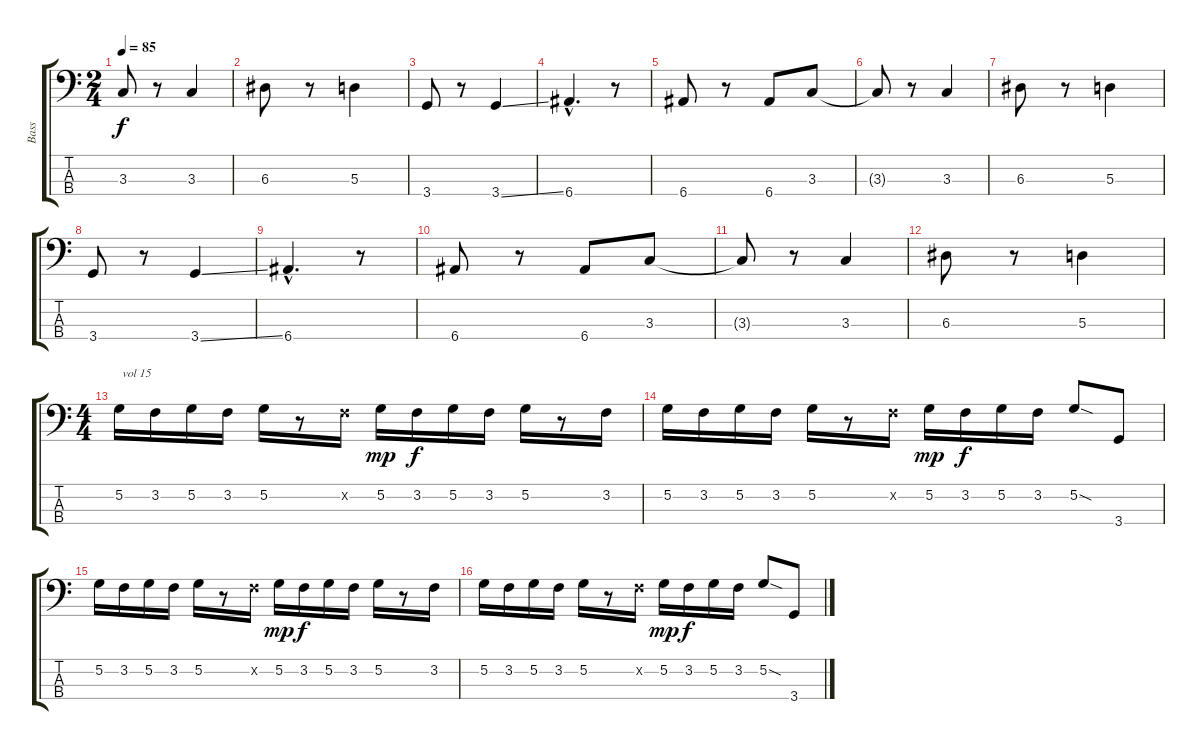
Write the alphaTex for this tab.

\track ("Bass" "Bass") {instrument electricbassfinger}
\staff {score tabs}
\tuning (G2 D2 A1 E1) {hide}
\ts (2 4)
\tempo 85
\clef f4
\ks c
3.3{t}.8{dy f} r.8 3.3.4 |
6.3.8 r.8 5.3.4 |
3.4.8 r.8 3.4{ss}.4 |
6.4{hac}.4{d} r.8 |
6.4.8 r.8 6.4.8 3.3.8 |
3.3{t}.8 r.8 3.3.4 |
6.3.8 r.8 5.3.4 |
3.4.8 r.8 3.4{ss}.4 |
6.4{hac}.4{d} r.8 |
6.4.8 r.8 6.4.8 3.3.8 |
3.3{t}.8 r.8 3.3.4 |
6.3.8 r.8 5.3.4 |
\ts (4 4)
5.2.16{txt " vol 15" volume 15 instrument fretlessbass} 3.2.16 5.2.16 3.2.16 5.2.16 r.8 3.2{x}.16 5.2.16{dy mp} 3.2.16{dy f} 5.2.16 3.2.16 5.2.16 r.8 3.2.16 |
5.2.16 3.2.16 5.2.16 3.2.16 5.2.16 r.8 3.2{x}.16 5.2.16{dy mp} 3.2.16{dy f} 5.2.16 3.2.16 5.2{sod}.8 3.4.8 |
5.2.16 3.2.16 5.2.16 3.2.16 5.2.16 r.8 3.2{x}.16 5.2.16{dy mp} 3.2.16{dy f} 5.2.16 3.2.16 5.2.16 r.8 3.2.16 |
5.2.16 3.2.16 5.2.16 3.2.16 5.2.16 r.8 3.2{x}.16 5.2.16{dy mp} 3.2.16{dy f} 5.2.16 3.2.16 5.2{sod}.8 3.4.8
